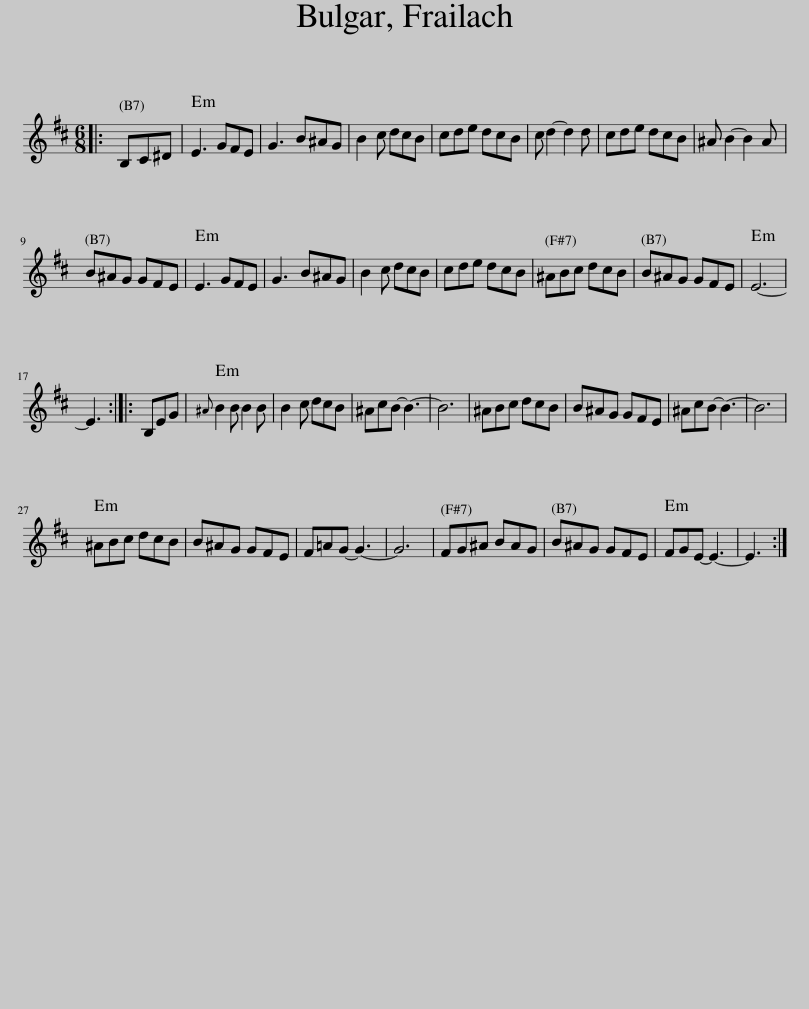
X:1
L:1/8
M:6/8
I:linebreak $
K:D
V:1 treble
V:1
|: B,C^D | E3 GFE | G3 B^AG | B2 c dcB | cde dcB | %5
 c d2- d2 d | cde dcB | ^A B2- B2 A |$ B^AG GFE | E3 GFE | %10
 G3 B^AG | B2 c dcB | cde dcB | ^ABc dcB | B^AG GFE | %15
 E6- |$ E3 :: B,EG |{^A} B2 B B2 B | B2 c dcB | %20
 ^AcB- B3- | B6 | ^ABc dcB | B^AG GFE | ^AcB- B3- | %25
 B6 |$ ^ABc dcB | B^AG GFE | F=AG- G3- | G6 | %30
 FG^A BAG | B^AG GFE | FGE- E3- | E3 :| %34
